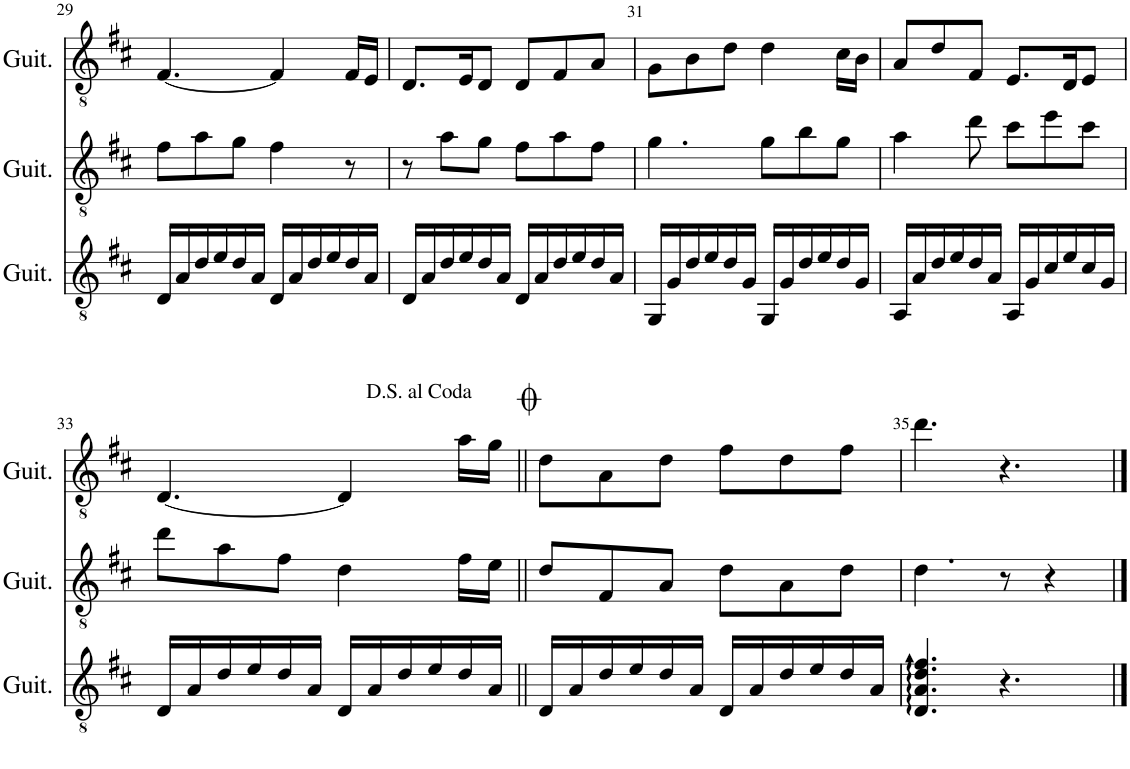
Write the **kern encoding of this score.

**kern	**kern	**kern
*part3	*part2	*part1
*staff3	*staff2	*staff1
*I"Guitar 3	*I"Guitar 2	*I"Guitar 1
*I'Guit.	*I'Guit.	*I'Guit.
!!LO:PB:g=z
*clefGv2	*clefGv2	*clefGv2
*k[f#c#]	*k[f#c#]	*k[f#c#]
*M6/8	*M6/8	*M6/8
=29	=29	=29
16D/LL	8f#\L	[4.F#/
16A/	.	.
16d/	8a\	.
16e/	.	.
16d/	8g\J	.
16A/JJ	.	.
16D/LL	4f#\	4F#/]
16A/	.	.
16d/	.	.
16e/	.	.
16d/	8r	16F#/LL
16A/JJ	.	16E/JJ
=30	=30	=30
16D/LL	8r	8.D/L
16A/	.	.
16d/	8a\L	.
16e/	.	16E/K
16d/	8g\J	8D/J
16A/JJ	.	.
16D/LL	8f#\L	8D/L
16A/	.	.
16d/	8a\	8F#/
16e/	.	.
16d/	8f#\J	8A/J
16A/JJ	.	.
=31	=31	=31
16GG/LL	4.g\	8G\L
16G/	.	.
16d/	.	8B\
16e/	.	.
16d/	.	8d\J
16G/JJ	.	.
16GG/LL	8g\L	4d\
16G/	.	.
16d/	8b\	.
16e/	.	.
16d/	8g\J	16c#\LL
16G/JJ	.	16B\JJ
=32	=32	=32
16AA/LL	4a\	8A/L
16A/	.	.
16d/	.	8d/
16e/	.	.
16d/	8dd\	8F#/J
16A/JJ	.	.
16AA/LL	8cc#\L	8.E/L
16G/	.	.
16c#/	8ee\	.
16e/	.	16D/K
16c#/	8cc#\J	8E/J
16G/JJ	.	.
!!LO:LB:g=z
=33	=33	=33
16D/LL	8dd\L	[4.D/
16A/	.	.
16d/	8a\	.
16e/	.	.
16d/	8f#\J	.
16A/JJ	.	.
16D/LL	4d\	4D/]
16A/	.	.
16d/	.	.
16e/	.	.
16d/	16f#\LL	16a\LL
16A/JJ	16e\JJ	16g\JJ
=34||	=34||	=34||
16D/LL	8d/L	8d\L
16A/	.	.
16d/	8F#/	8A\
16e/	.	.
16d/	8A/J	8d\J
16A/JJ	.	.
16D/LL	8d\L	8f#\L
16A/	.	.
16d/	8A\	8d\
16e/	.	.
16d/	8d\J	8f#\J
16A/JJ	.	.
=35	=35	=35
4.D/ 4.A/ 4.d/ 4.f#/	4.d\	4.dd\
4.r	8r	4.r
.	4r	.
==	==	==
*-	*-	*-
